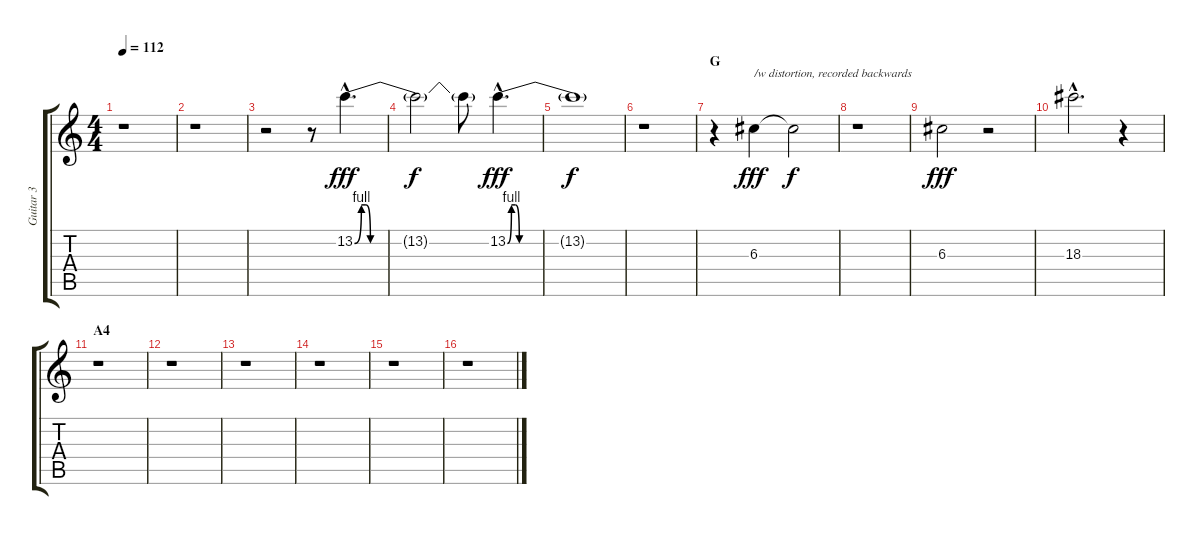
\track ("Guitar 3" "Guitar 3") {instrument electricguitarclean}
\staff {score tabs}
\tuning (E4 B3 G3 D3 A2 E2) {hide}
\ts (4 4)
\tempo 112
\clef g2
\ks c
r.1{dy fff} |
r.1 |
r.2 r.8 13.2{be (custom 0 0 3 4 5 4 7 0 60 0) hac}.4{d} |
13.2{t}.2{dy f} 13.2{t}.8 13.2{be (custom 0 0 2 4 4 4 6 0 60 0) hac}.4{d dy fff} |
13.2{t}.1{dy f} |
r.1 |
\section ("" "G")
r.4 6.3.4{txt "/w distortion, recorded backwards" dy fff instrument distortionguitar} 6.3{t}.2{dy f} |
r.1 |
6.3.2{dy fff} r.2 |
18.3{hac}.2{d} r.4 |
\section ("" "A4")
r.1 |
r.1 |
r.1 |
r.1 |
r.1 |
r.1
